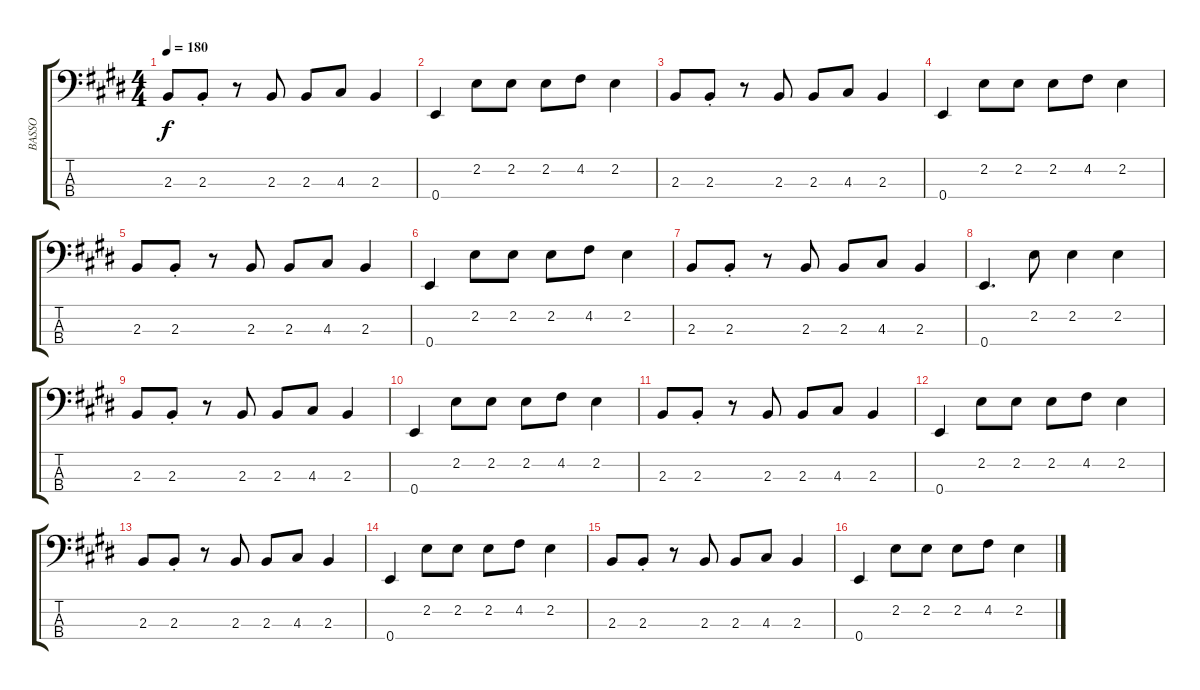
\track ("BASSO" "BASSO") {instrument electricbasspick}
\staff {score tabs}
\tuning (G2 D2 A1 E1) {hide}
\ts (4 4)
\tempo 180
\clef f4
\ks e
2.3.8{dy f} 2.3{st}.8 r.8 2.3.8 2.3.8 4.3.8 2.3.4 |
0.4.4 2.2.8 2.2.8 2.2.8 4.2.8 2.2.4 |
2.3.8 2.3{st}.8 r.8 2.3.8 2.3.8 4.3.8 2.3.4 |
0.4.4 2.2.8 2.2.8 2.2.8 4.2.8 2.2.4 |
2.3.8 2.3{st}.8 r.8 2.3.8 2.3.8 4.3.8 2.3.4 |
0.4.4 2.2.8 2.2.8 2.2.8 4.2.8 2.2.4 |
2.3.8 2.3{st}.8 r.8 2.3.8 2.3.8 4.3.8 2.3.4 |
0.4.4{d} 2.2.8 2.2.4 2.2.4 |
2.3.8 2.3{st}.8 r.8 2.3.8 2.3.8 4.3.8 2.3.4 |
0.4.4 2.2.8 2.2.8 2.2.8 4.2.8 2.2.4 |
2.3.8 2.3{st}.8 r.8 2.3.8 2.3.8 4.3.8 2.3.4 |
0.4.4 2.2.8 2.2.8 2.2.8 4.2.8 2.2.4 |
2.3.8 2.3{st}.8 r.8 2.3.8 2.3.8 4.3.8 2.3.4 |
0.4.4 2.2.8 2.2.8 2.2.8 4.2.8 2.2.4 |
2.3.8 2.3{st}.8 r.8 2.3.8 2.3.8 4.3.8 2.3.4 |
0.4.4 2.2.8 2.2.8 2.2.8 4.2.8 2.2.4
